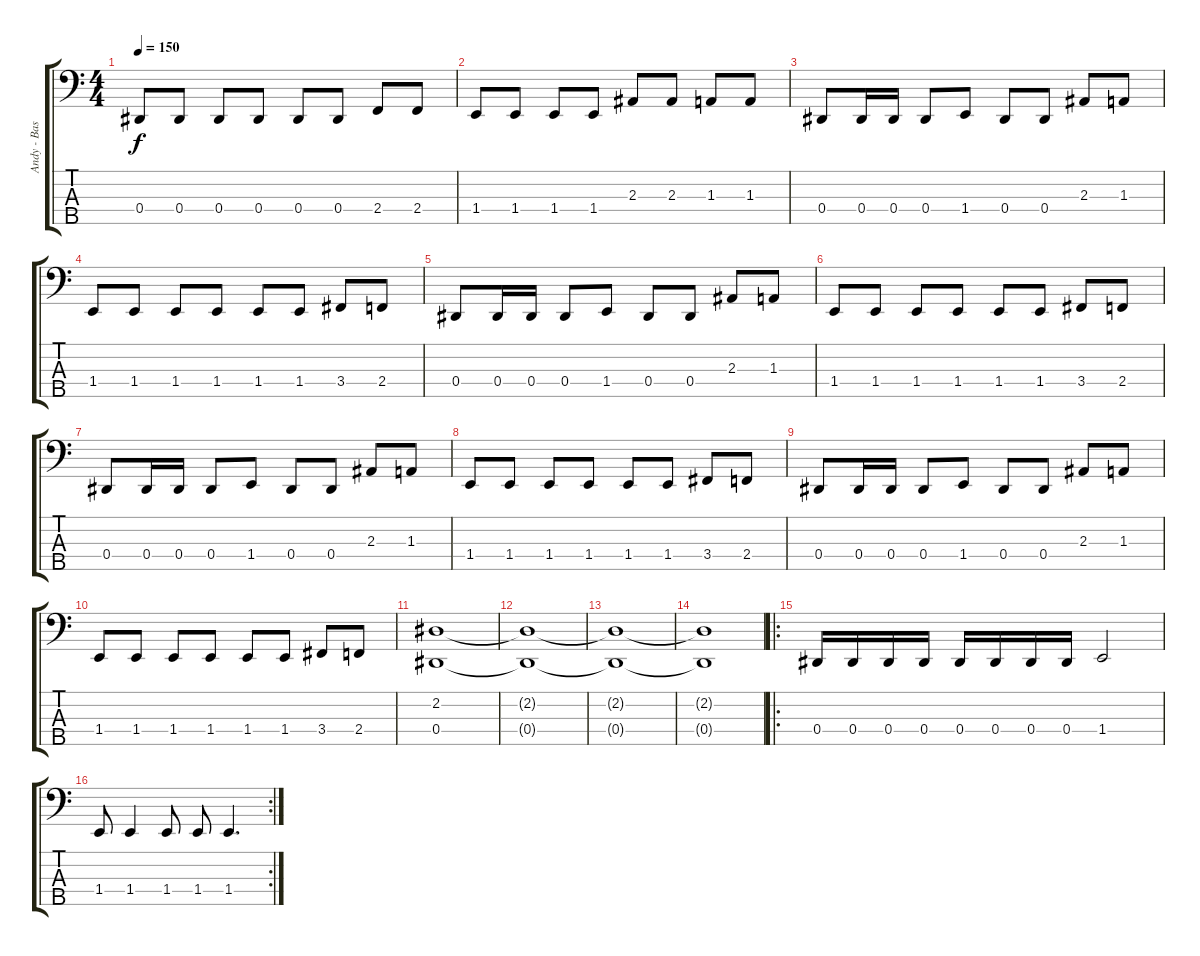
\track ("Andy - Bass" "Andy - Bas") {instrument electricbassfinger}
\staff {score tabs}
\tuning (Gb2 Db2 Ab1 Eb1 Bb0) {hide}
\ts (4 4)
\tempo 150
\clef f4
\ks c
0.4.8{dy f} 0.4.8 0.4.8 0.4.8 0.4.8 0.4.8 2.4.8 2.4.8 |
1.4.8 1.4.8 1.4.8 1.4.8 2.3.8 2.3.8 1.3.8 1.3.8 |
0.4.8 0.4.16 0.4.16 0.4.8 1.4.8 0.4.8 0.4.8 2.3.8 1.3.8 |
1.4.8 1.4.8 1.4.8 1.4.8 1.4.8 1.4.8 3.4.8 2.4.8 |
0.4.8 0.4.16 0.4.16 0.4.8 1.4.8 0.4.8 0.4.8 2.3.8 1.3.8 |
1.4.8 1.4.8 1.4.8 1.4.8 1.4.8 1.4.8 3.4.8 2.4.8 |
0.4.8 0.4.16 0.4.16 0.4.8 1.4.8 0.4.8 0.4.8 2.3.8 1.3.8 |
1.4.8 1.4.8 1.4.8 1.4.8 1.4.8 1.4.8 3.4.8 2.4.8 |
0.4.8 0.4.16 0.4.16 0.4.8 1.4.8 0.4.8 0.4.8 2.3.8 1.3.8 |
1.4.8 1.4.8 1.4.8 1.4.8 1.4.8 1.4.8 3.4.8 2.4.8 |
(2.2 0.4).1 |
(2.2{t} 0.4{t}).1 |
(2.2{t} 0.4{t}).1 |
(2.2{t} 0.4{t}).1 |
\ro
0.4.16 0.4.16 0.4.16 0.4.16 0.4.16 0.4.16 0.4.16 0.4.16 1.4.2 |
\rc 2
1.4.8 1.4.4 1.4.8 1.4.8 1.4.4{d}
